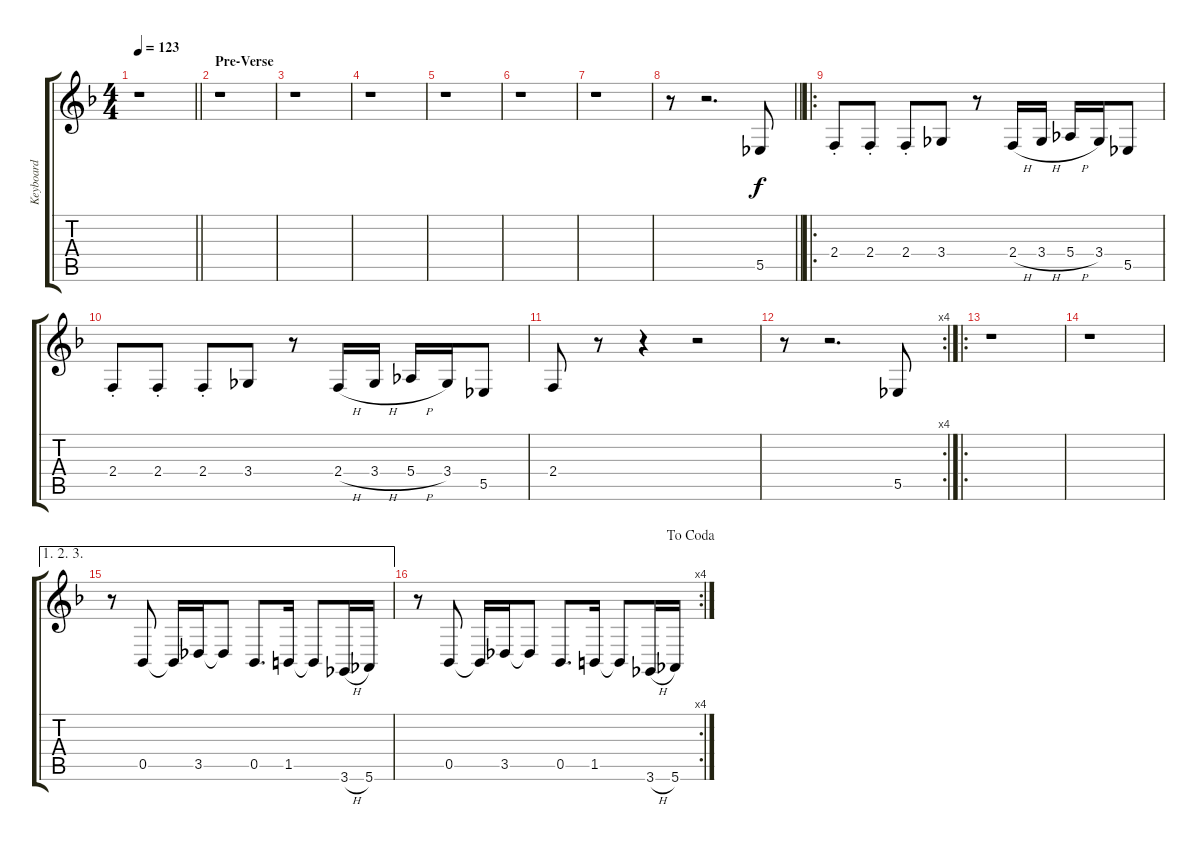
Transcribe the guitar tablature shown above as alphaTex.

\track ("Keyboard" "Keyboard") {instrument lead2sawtooth}
\staff {score tabs}
\tuning (F4 C4 Ab3 Eb3 Bb2 Eb2) {hide}
\ts (4 4)
\tempo 123
\clef g2
\barLineRight lightlight
\ks f
r.1{dy f} |
\section ("" "Pre-Verse")
r.1 |
r.1 |
r.1 |
r.1 |
r.1 |
r.1 |
\barLineRight lightlight
r.8 r.2{d} 5.5.8 |
\ro
2.4{st}.8 2.4{st}.8 2.4{st}.8 3.4.8 r.8 2.4{h}.16 3.4{h}.16 5.4{h}.16 3.4.16 5.5.8 |
2.4{st}.8 2.4{st}.8 2.4{st}.8 3.4.8 r.8 2.4{h}.16 3.4{h}.16 5.4{h}.16 3.4.16 5.5.8 |
2.4.8 r.8 r.4 r.2 |
\rc 4
r.8 r.2{d} 5.5.8 |
\ro
r.1 |
r.1 |
\ae (1 2 3)
r.8 0.5.8 0.5{t}.16 3.5.16 3.5{t}.8 0.5.8{d} 1.5.16 1.5{t}.8 3.6{h}.16 5.6.16 |
\rc 4
\jump dacoda
r.8 0.5.8 0.5{t}.16 3.5.16 3.5{t}.8 0.5.8{d} 1.5.16 1.5{t}.8 3.6{h}.16 5.6.16
